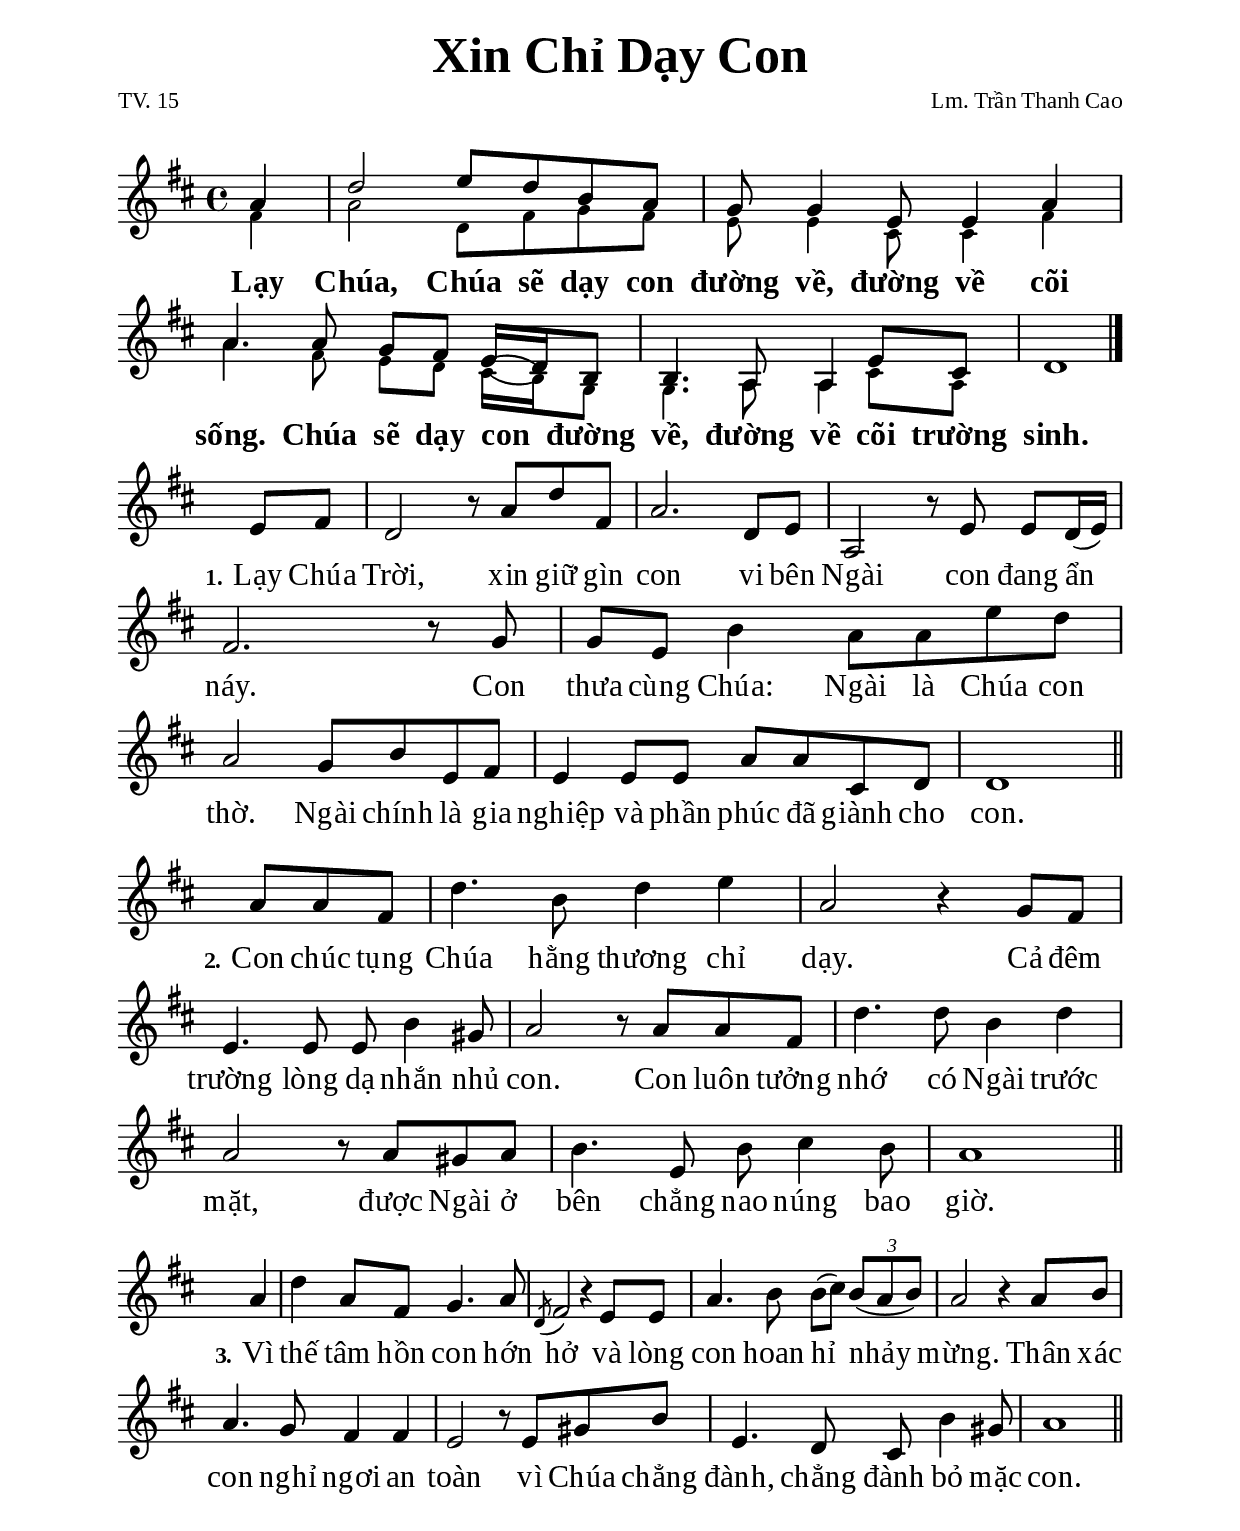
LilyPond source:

% Cài đặt chung
\version "2.20.0"
\include "english.ly"

\header {
  title = \markup { \fontsize #3 "Xin Chỉ Dạy Con" }
  poet = "TV. 15"
  composer = "Lm. Trần Thanh Cao"
  arranger = " "
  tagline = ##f
}

\paper {
  #(set-paper-size "a4")
  top-margin = 15\mm
  bottom-margin = 15\mm
  left-margin = 20\mm
  right-margin = 20\mm
  indent = #0
  #(define fonts
    (make-pango-font-tree
      "Liberation Serif"
      "Liberation Serif"
      "Liberation Serif"
      (/ 20 20)))
  page-count = #1
}

% Nhạc điệp khúc
nhacDiepKhucSop = \relative c'' {
  \partial 4 a4 |
  d2 e8 d b a |
  g g4 e8 e4 a |
  a4. a8 g fs e16 _(d) b8 |
  b4. a8 a4 e'8 cs |
  d1 \bar "|."
}

nhacDiepKhucBas = \relative c' {
  \partial 4 fs4 |
  a2 d,8 fs g fs |
  e e4 cs8 cs4 fs4 |
  a4. fs8 e d cs16 ^(b) g8 |
  g4. a8 a4 cs8 a |
  \skip 4
}

% Nhạc phiên khúc
nhacPhienKhucMot = \relative c' {
  \partial 4 e8 fs |
  d2 r8 a'8 d fs, |
  a2. d,8 e |
  a,2 r8 e'8 e d16 (e) |
  fs2. r8 g |
  g e b'4 a8 a e' d |
  a2 g8 b e, fs |
  e4 e8 e a a cs, d |
  d1 \bar "||"
}

nhacPhienKhucHai = \relative c'' {
  \partial 4. a8 a fs |
  d'4. b8 d4 e |
  a,2 r4 g8 fs |
  e4. e8 e b'4 gs8 |
  a2 r8 a a fs |
  d'4. d8 b4 d |
  a2 r8 a8 gs a |
  b4. e,8 b' cs4 b8 |
  a1 \bar "||"
}

nhacPhienKhucBa = \relative c'' {
  \partial 4 a4 |
  d a8 fs g4. a8 |
  \acciaccatura d,8 fs2 r4 e8 e |
  a4. b8 b (cs) \tuplet 3/2 { b8 (a b) } |
  a2 r4 a8 b |
  a4. g8 fs4 fs |
  e2 r8 e gs b |
  e,4. d8 cs b'4 gs8 |
  a1 \bar "||"
}

% Lời điệp khúc
loiDiepKhuc = \lyricmode {
  Lạy Chúa, Chúa sẽ dạy con đường về,
  đường về cõi sống.
  Chúa sẽ dạy con đường về,
  đường về cõi trường sinh.
}

% Lời phiên khúc
loiPhienKhucMot = \lyricmode {
  \set stanza = #"1."
  Lạy Chúa Trời, xin giữ gìn con
  vi bên Ngài con đang ẩn náy.
  Con thưa cùng Chúa: Ngài là Chúa con thờ.
  Ngài chính là gia nghiệp và phần phúc đã giành cho con.
}

loiPhienKhucHai = \lyricmode {
  \set stanza = #"2."
  Con chúc tụng Chúa hằng thương chỉ dạy.
  Cả đêm trường lòng dạ nhắn nhủ con.
  Con luôn tưởng nhớ có Ngài trước mặt,
  được Ngài ở bên chẳng nao núng bao giờ.
}

loiPhienKhucBa = \lyricmode {
  \set stanza = #"3."
  Vì thế tâm hồn con hớn hở và lòng con hoan hỉ nhảy mừng.
  Thân xác con nghỉ ngơi an toàn vì Chúa chẳng đành,
  chẳng đành bỏ mặc con.
}


% Dàn trang
\score {
  \new ChoirStaff <<
    \new Staff = diepKhuc \with {
        \consists "Merge_rests_engraver"
        \magnifyStaff #(magstep +1)
      }
      <<
      \new Voice = beSop {
        \voiceOne \key d \major \time 4/4 \nhacDiepKhucSop
      }
      \new Voice = beBas {
        \override NoteHead.font-size = #-2
        \voiceTwo \key d \major \time 4/4 \nhacDiepKhucBas
      }
    >>
    \new Lyrics \lyricsto beSop \loiDiepKhuc
  >>
  \layout {
    \override Lyrics.LyricText.font-series = #'bold
    \override Lyrics.LyricText.font-size = #+3
    \override Lyrics.LyricSpace.minimum-distance = #1.5
    \override Score.BarNumber.break-visibility = ##(#f #f #f)
  }
}

\score {
  \new ChoirStaff <<
    \new Staff = phienKhuc \with {
        \magnifyStaff #(magstep +1)
      }
      <<
      \new Voice = beSop {
        \key d \major \time 4/4 \nhacPhienKhucMot
      }
    >>
    \new Lyrics \lyricsto beSop \loiPhienKhucMot
  >>
  \layout {
    \override Staff.TimeSignature.transparent = ##t
    \override Lyrics.LyricText.font-size = #+3
    \override Lyrics.LyricSpace.minimum-distance = #0.5
    \override Score.BarNumber.break-visibility = ##(#f #f #f)
  }
}

\score {
  \new ChoirStaff <<
    \new Staff = phienKhuc \with {
        \magnifyStaff #(magstep +1)
      }
      <<
      \new Voice = beSop {
        \key d \major \time 4/4 \nhacPhienKhucHai
      }
    >>
    \new Lyrics \lyricsto beSop \loiPhienKhucHai
  >>
  \layout {
    \override Staff.TimeSignature.transparent = ##t
    \override Lyrics.LyricText.font-size = #+3
    \override Lyrics.LyricSpace.minimum-distance = #0.5
    \override Score.BarNumber.break-visibility = ##(#f #f #f)
  }
}

\score {
  \new ChoirStaff <<
    \new Staff = phienKhuc \with {
        \magnifyStaff #(magstep +1)
      }
      <<
      \new Voice = beSop {
        \key d \major \time 4/4 \nhacPhienKhucBa
      }
    >>
    \new Lyrics \lyricsto beSop \loiPhienKhucBa
  >>
  \layout {
    \override Staff.TimeSignature.transparent = ##t
    \override Lyrics.LyricText.font-size = #+3
    \override Lyrics.LyricSpace.minimum-distance = #0.5
    \override Score.BarNumber.break-visibility = ##(#f #f #f)
  }
}
